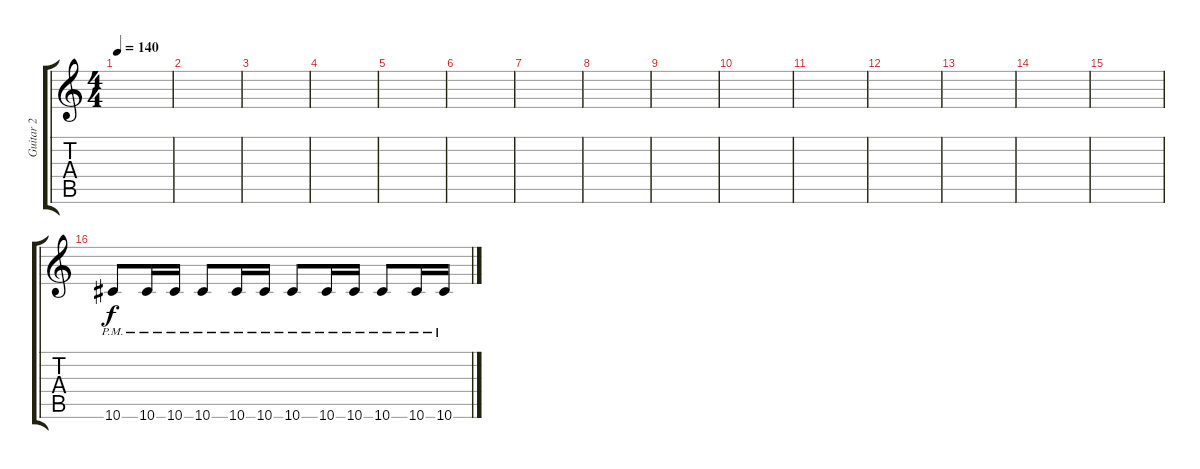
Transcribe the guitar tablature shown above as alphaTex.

\track ("Guitar 2" "Guitar 2") {instrument distortionguitar}
\staff {score tabs}
\tuning (Eb4 Bb3 Gb3 Db3 Ab2 Eb2) {hide}
\ts (4 4)
\tempo 140
\clef g2
\ks c
|
|
|
|
|
|
|
|
|
|
|
|
|
|
|
10.6{pm}.8 10.6{pm}.16 10.6{pm}.16 10.6{pm}.8 10.6{pm}.16 10.6{pm}.16 10.6{pm}.8 10.6{pm}.16 10.6{pm}.16 10.6{pm}.8 10.6{pm}.16 10.6{pm}.16
